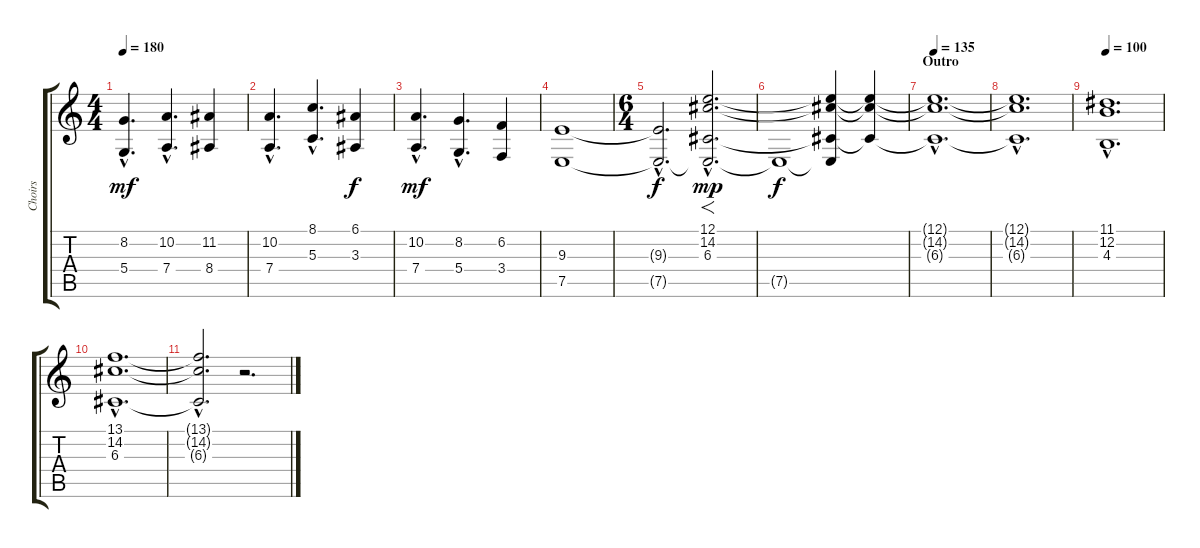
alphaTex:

\track ("Choirs" "Choirs") {instrument choiraahs}
\staff {score tabs}
\tuning (E4 B3 G3 D3 A2 E2) {hide}
\ts (4 4)
\tempo 180
\clef g2
\ks c
(8.2{hac} 5.4{hac}).4{d dy mf} (10.2{hac} 7.4{hac}).4{d} (11.2 8.4).4 |
(10.2{hac} 7.4{hac}).4{d} (8.1{hac} 5.3{hac}).4{d} (6.1 3.3).4{dy f} |
(10.2{hac} 7.4{hac}).4{d dy mf} (8.2{hac} 5.4{hac}).4{d} (6.2 3.4).4 |
(9.3 7.5).1 |
\ts (6 4)
(9.3{hac t} 7.5{hac t}).2{d dy f} (12.1{hac} 14.2{hac} 6.3{hac} 7.5{hac t}).2{f d dy mp} |
7.5{t}.1{dy f} (12.1{t} 14.2{t} 6.3{t} 7.5{t}).4 (12.1{t} 14.2{t} 6.3{t}).4 |
\section ("" "Outro")
\tempo 135
(12.1{hac t} 14.2{hac t} 6.3{hac t}).1{d} |
(12.1{hac t} 14.2{hac t} 6.3{hac t}).1{d} |
\tempo 100
(11.1{hac} 12.2{hac} 4.3{hac}).1{d} |
(13.1{hac} 14.2{hac} 6.3{hac}).1{d} |
(13.1{hac t} 14.2{hac t} 6.3{hac t}).2{d} r.2{d}
